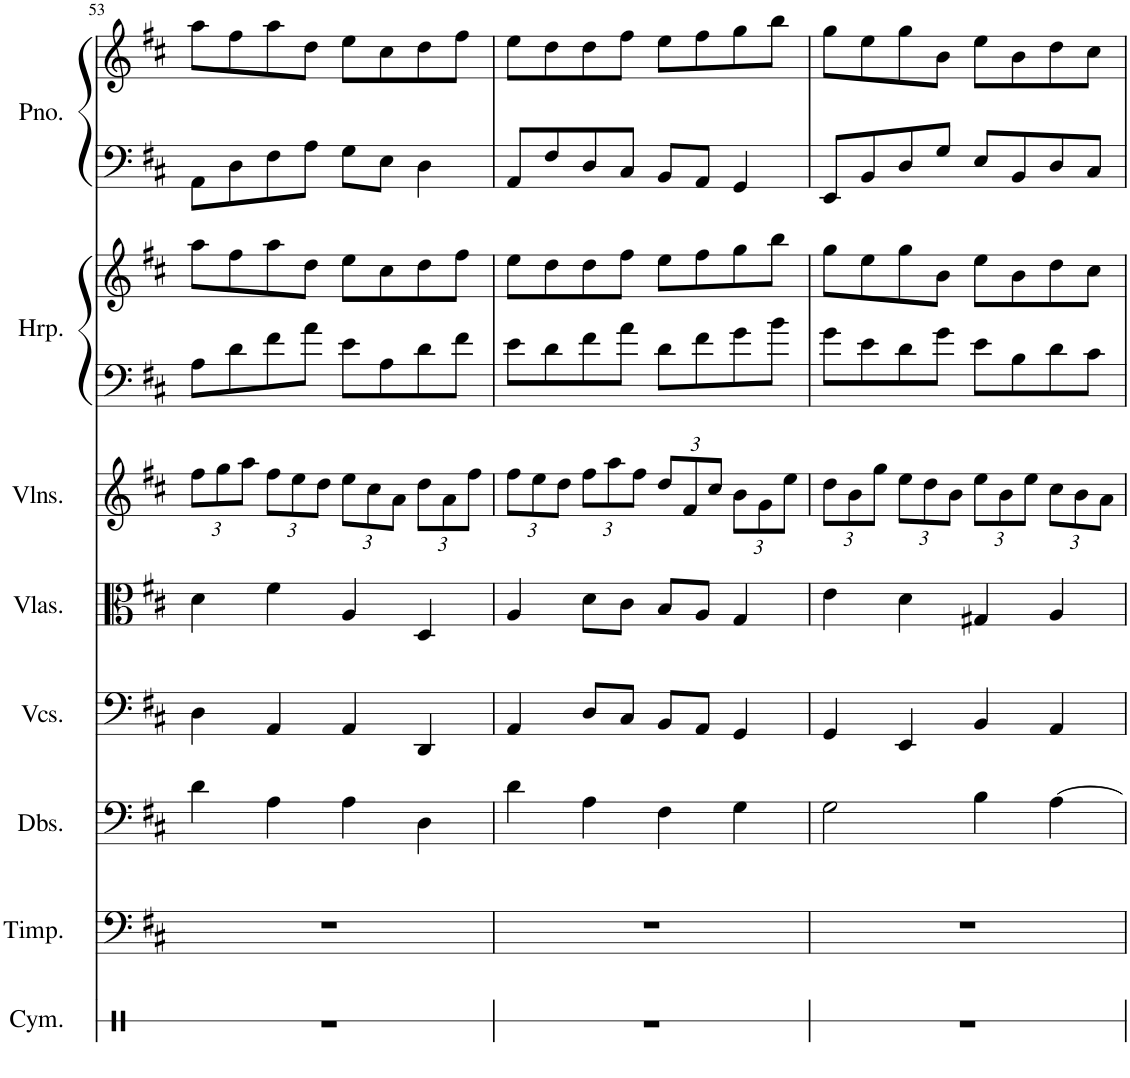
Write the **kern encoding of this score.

**kern	**kern	**kern	**kern	**kern	**kern	**kern	**kern	**kern	**kern
*part8	*part7	*part6	*part5	*part4	*part3	*part2	*part2	*part1	*part1
*staff10	*staff9	*staff8	*staff7	*staff6	*staff5	*staff4	*staff3	*staff2	*staff1
*I"Cymbal	*I"Timpani	*I"Double Basses	*I"Violoncellos	*I"Violas	*I"Violins	*I"Harp	*	*I"Piano	*
*I'Cym.	*I'Timp.	*I'Dbs.	*I'Vcs.	*I'Vlas.	*I'Vlns.	*I'Hrp.	*	*I'Pno.	*
!!LO:PB:g=z
*clefX	*clefF4	*clefF4	*clefF4	*clefC3	*clefG2	*clefF4	*clefG2	*clefF4	*clefG2
*	*	*Trd7c12	*	*	*	*	*	*	*
*k[]	*k[f#c#]	*k[f#c#]	*k[f#c#]	*k[f#c#]	*k[f#c#]	*k[f#c#]	*k[f#c#]	*k[f#c#]	*k[f#c#]
*M4/4	*M4/4	*M4/4	*M4/4	*M4/4	*M4/4	*M4/4	*M4/4	*M4/4	*M4/4
*met(c)	*met(c)	*met(c)	*met(c)	*met(c)	*met(c)	*met(c)	*met(c)	*met(c)	*met(c)
*	*	*	*	*	*Xbrackettup	*	*	*	*
=53	=53	=53	=53	=53	=53	=53	=53	=53	=53
1r	1r	4d\	4D\	4d\	12ff#\L	8A\L	8aa\L	8AA\L	8aa\L
.	.	.	.	.	12gg\	.	.	.	.
.	.	.	.	.	.	8d\	8ff#\	8D\	8ff#\
.	.	.	.	.	12aa\J	.	.	.	.
.	.	4A\	4AA/	4f#\	12ff#\L	8f#\	8aa\	8F#\	8aa\
.	.	.	.	.	12ee\	.	.	.	.
.	.	.	.	.	.	8a\J	8dd\J	8A\J	8dd\J
.	.	.	.	.	12dd\J	.	.	.	.
.	.	4A\	4AA/	4A/	12ee\L	8e\L	8ee\L	8G\L	8ee\L
.	.	.	.	.	12cc#\	.	.	.	.
.	.	.	.	.	.	8A\	8cc#\	8E\J	8cc#\
.	.	.	.	.	12a\J	.	.	.	.
.	.	4D\	4DD/	4D/	12dd\L	8d\	8dd\	4D\	8dd\
.	.	.	.	.	12a\	.	.	.	.
.	.	.	.	.	.	8f#\J	8ff#\J	.	8ff#\J
.	.	.	.	.	12ff#\J	.	.	.	.
=54	=54	=54	=54	=54	=54	=54	=54	=54	=54
1r	1r	4d\	4AA/	4A/	12ff#\L	8e\L	8ee\L	8AA/L	8ee\L
.	.	.	.	.	12ee\	.	.	.	.
.	.	.	.	.	.	8d\	8dd\	8F#/	8dd\
.	.	.	.	.	12dd\J	.	.	.	.
.	.	4A\	8D/L	8d\L	12ff#\L	8f#\	8dd\	8D/	8dd\
.	.	.	.	.	12aa\	.	.	.	.
.	.	.	8C#/J	8c#\J	.	8a\J	8ff#\J	8C#/J	8ff#\J
.	.	.	.	.	12ff#\J	.	.	.	.
.	.	4F#\	8BB/L	8B/L	12dd/L	8d\L	8ee\L	8BB/L	8ee\L
.	.	.	.	.	12f#/	.	.	.	.
.	.	.	8AA/J	8A/J	.	8f#\	8ff#\	8AA/J	8ff#\
.	.	.	.	.	12cc#/J	.	.	.	.
.	.	4G\	4GG/	4G/	12b\L	8g\	8gg\	4GG/	8gg\
.	.	.	.	.	12g\	.	.	.	.
.	.	.	.	.	.	8b\J	8bb\J	.	8bb\J
.	.	.	.	.	12ee\J	.	.	.	.
=55	=55	=55	=55	=55	=55	=55	=55	=55	=55
1r	1r	2G\	4GG/	4e\	12dd\L	8g\L	8gg\L	8EE/L	8gg\L
.	.	.	.	.	12b\	.	.	.	.
.	.	.	.	.	.	8e\	8ee\	8BB/	8ee\
.	.	.	.	.	12gg\J	.	.	.	.
.	.	.	4EE/	4d\	12ee\L	8d\	8gg\	8D/	8gg\
.	.	.	.	.	12dd\	.	.	.	.
.	.	.	.	.	.	8g\J	8b\J	8G/J	8b\J
.	.	.	.	.	12b\J	.	.	.	.
.	.	4B\	4BB/	4G#X/	12ee\L	8e\L	8ee\L	8E/L	8ee\L
.	.	.	.	.	12b\	.	.	.	.
.	.	.	.	.	.	8B\	8b\	8BB/	8b\
.	.	.	.	.	12ee\J	.	.	.	.
.	.	[4A\	4AA/	4A/	12cc#\L	8d\	8dd\	8D/	8dd\
.	.	.	.	.	12b\	.	.	.	.
.	.	.	.	.	.	8c#\J	8cc#\J	8C#/J	8cc#\J
.	.	.	.	.	12a\J	.	.	.	.
=	=	=	=	=	=	=	=	=	=
*-	*-	*-	*-	*-	*-	*-	*-	*-	*-
